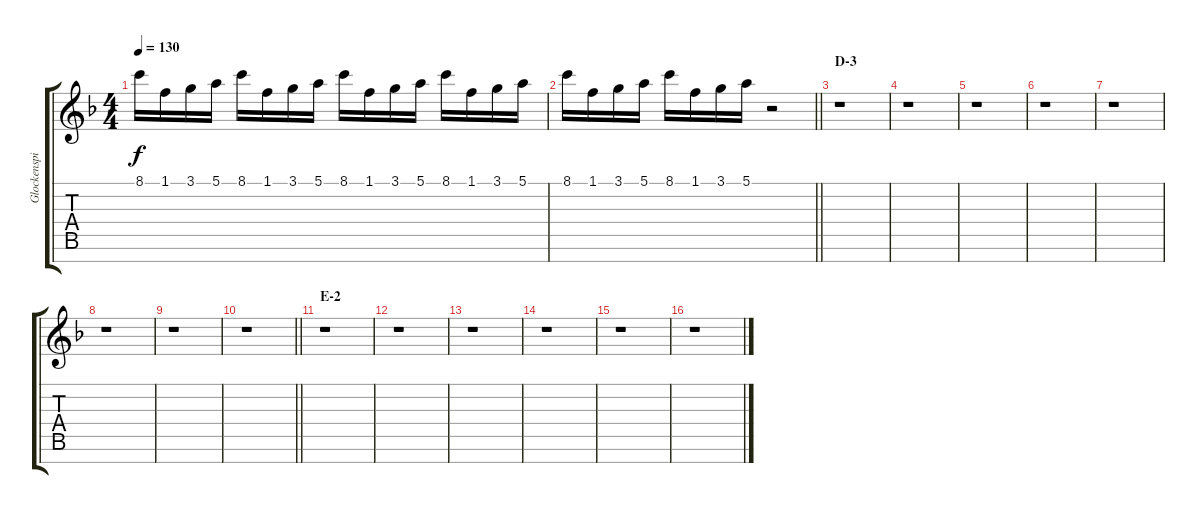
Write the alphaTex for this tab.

\track ("Glockenspiel" "Glockenspi") {instrument vibraphone}
\staff {score tabs}
\tuning (E5 B4 G4 D4 A3 E3 B2) {hide}
\ts (4 4)
\tempo 130
\clef g2
\ks f
8.1.16{dy f} 1.1.16 3.1.16 5.1.16 8.1.16 1.1.16 3.1.16 5.1.16 8.1.16 1.1.16 3.1.16 5.1.16 8.1.16 1.1.16 3.1.16 5.1.16 |
\barLineRight lightlight
8.1.16 1.1.16 3.1.16 5.1.16 8.1.16 1.1.16 3.1.16 5.1.16 r.2 |
\section ("" "D-3")
r.1 |
r.1 |
r.1 |
r.1 |
r.1 |
r.1 |
r.1 |
\barLineRight lightlight
r.1 |
\section ("" "E-2")
r.1 |
r.1 |
r.1 |
r.1 |
r.1 |
r.1
